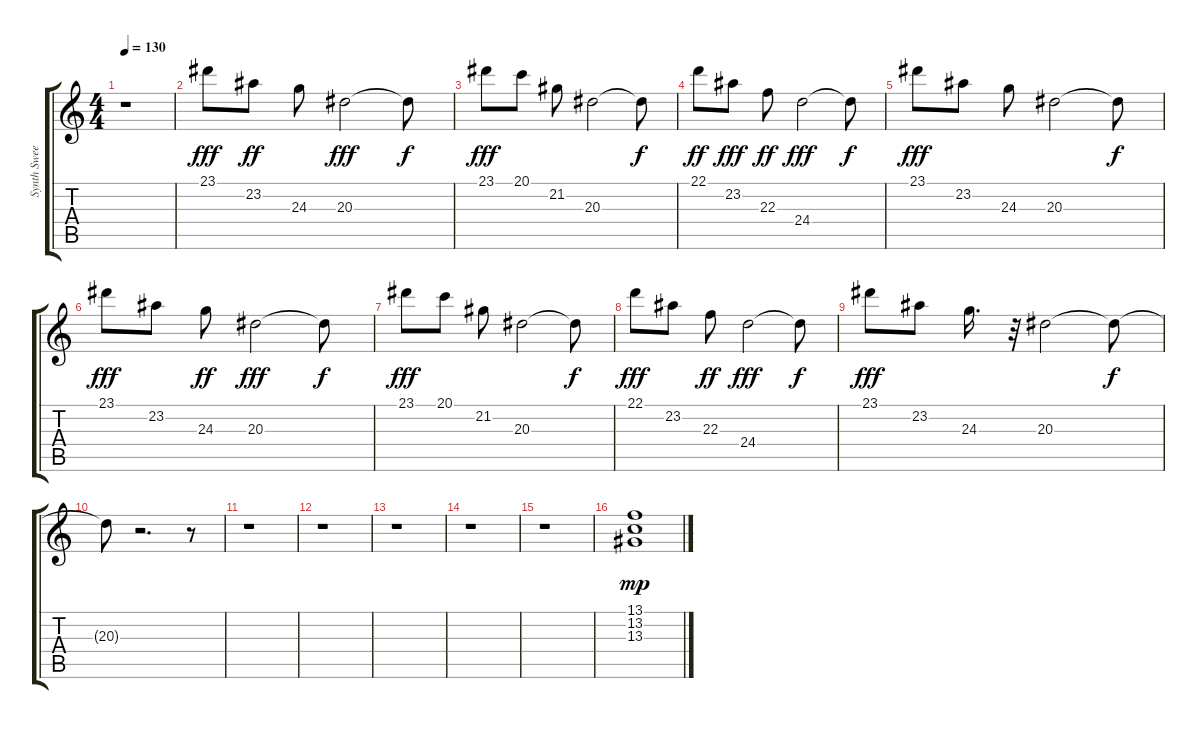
\track ("Synth Sweep" "Synth Swee") {instrument pad6metallic}
\staff {score tabs}
\tuning (E4 B3 G3 D3 A2 E2) {hide}
\ts (4 4)
\tempo 130
\clef g2
\ks c
r.1{dy f} |
23.1.8{dy fff volume 12 balance 1} 23.2.8{dy ff balance 4} 24.3.8{balance 8} 20.3.2{dy fff balance 11} 20.3{t}.8{dy f} |
23.1.8{dy fff balance 16} 20.1.8 21.2.8 20.3.2 20.3{t}.8{dy f} |
22.1.8{dy ff balance 15} 23.2.8{dy fff balance 12} 22.3.8{dy ff balance 9} 24.4.2{dy fff balance 6} 24.4{t}.8{dy f} |
23.1.8{dy fff balance 0} 23.2.8 24.3.8 20.3.2 20.3{t}.8{dy f} |
23.1.8{dy fff balance 1} 23.2.8{balance 4} 24.3.8{dy ff balance 7} 20.3.2{dy fff balance 10} 20.3{t}.8{dy f} |
23.1.8{dy fff balance 16} 20.1.8 21.2.8 20.3.2 20.3{t}.8{dy f} |
22.1.8{dy fff balance 15} 23.2.8{balance 12} 22.3.8{dy ff balance 9} 24.4.2{dy fff balance 6} 24.4{t}.8{dy f} |
23.1.8{dy fff balance 0} 23.2.8 24.3.16{d} r.32 20.3.2 20.3{t}.8{dy f} |
20.3{t}.8 r.2{d} r.8 |
r.1 |
r.1 |
r.1 |
r.1 |
r.1 |
(13.1 13.2 13.3).1{dy mp volume 4 balance 0}
